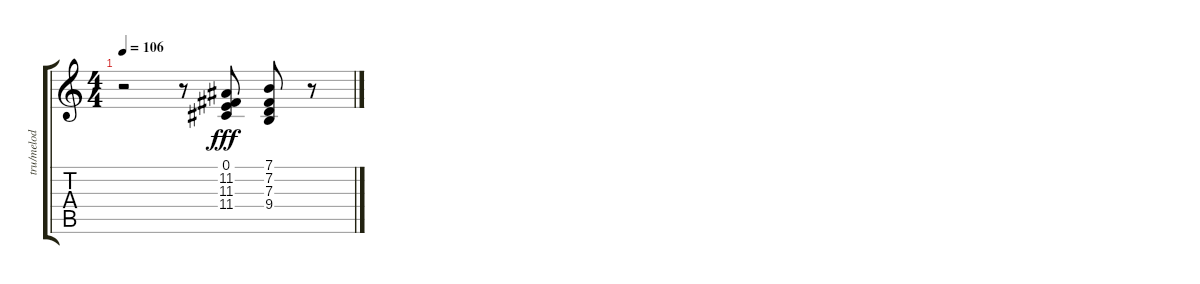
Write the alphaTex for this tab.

\track ("tru/melod" "tru/melod") {instrument trumpet}
\staff {score tabs}
\tuning (E4 B3 G3 D3 A2 E2) {hide}
\ts (4 4)
\tempo 106
\clef g2
\ks c
r.2{dy fff} r.8 (0.1 11.2 11.3 11.4).8 (7.1 7.2 7.3 9.4).8 r.8
